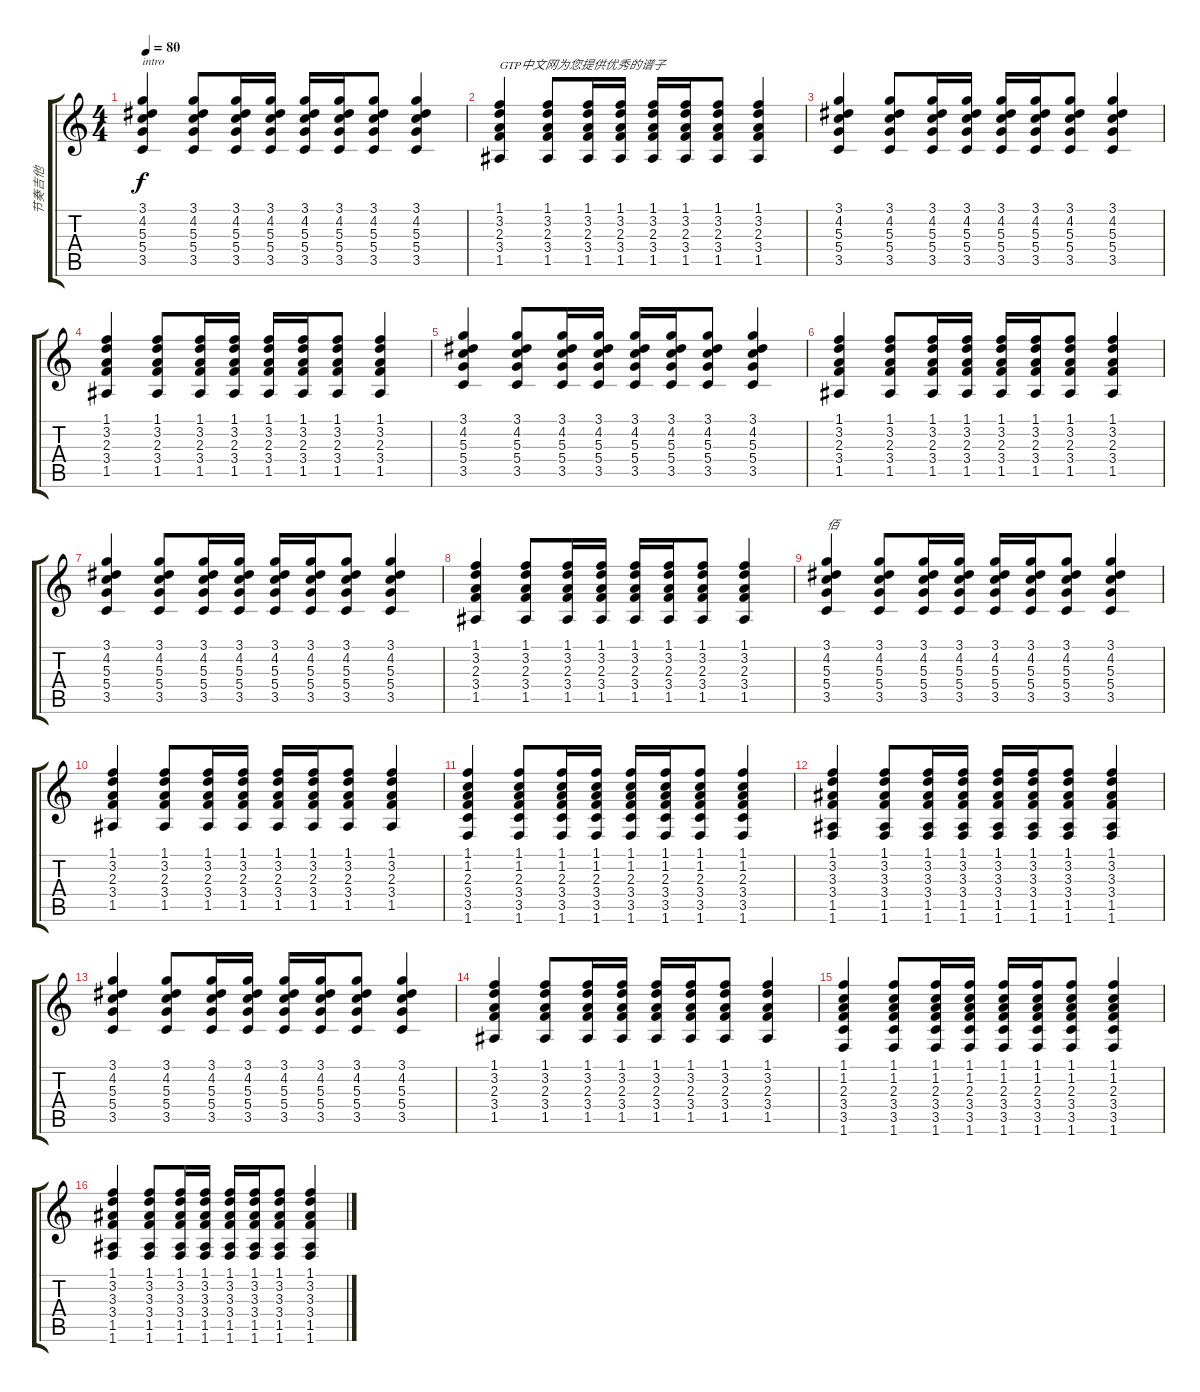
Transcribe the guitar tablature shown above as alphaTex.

\track ("节奏吉他" "节奏吉他") {instrument acousticguitarsteel}
\staff {score tabs}
\tuning (E4 B3 G3 D3 A2 E2) {hide}
\ts (4 4)
\tempo 80
\clef g2
\ks c
(3.1 4.2 5.3 5.4 3.5).4{txt "intro" dy f instrument acousticguitarsteel} (3.1 4.2 5.3 5.4 3.5).8 (3.1 4.2 5.3 5.4 3.5).16 (3.1 4.2 5.3 5.4 3.5).16 (3.1 4.2 5.3 5.4 3.5).16 (3.1 4.2 5.3 5.4 3.5).16 (3.1 4.2 5.3 5.4 3.5).8 (3.1 4.2 5.3 5.4 3.5).4 |
(1.1 3.2 2.3 3.4 1.5).4{txt "GTP中文网为您提供优秀的谱子"} (1.1 3.2 2.3 3.4 1.5).8 (1.1 3.2 2.3 3.4 1.5).16 (1.1 3.2 2.3 3.4 1.5).16 (1.1 3.2 2.3 3.4 1.5).16 (1.1 3.2 2.3 3.4 1.5).16 (1.1 3.2 2.3 3.4 1.5).8 (1.1 3.2 2.3 3.4 1.5).4 |
(3.1 4.2 5.3 5.4 3.5).4 (3.1 4.2 5.3 5.4 3.5).8 (3.1 4.2 5.3 5.4 3.5).16 (3.1 4.2 5.3 5.4 3.5).16 (3.1 4.2 5.3 5.4 3.5).16 (3.1 4.2 5.3 5.4 3.5).16 (3.1 4.2 5.3 5.4 3.5).8 (3.1 4.2 5.3 5.4 3.5).4 |
(1.1 3.2 2.3 3.4 1.5).4 (1.1 3.2 2.3 3.4 1.5).8 (1.1 3.2 2.3 3.4 1.5).16 (1.1 3.2 2.3 3.4 1.5).16 (1.1 3.2 2.3 3.4 1.5).16 (1.1 3.2 2.3 3.4 1.5).16 (1.1 3.2 2.3 3.4 1.5).8 (1.1 3.2 2.3 3.4 1.5).4 |
(3.1 4.2 5.3 5.4 3.5).4 (3.1 4.2 5.3 5.4 3.5).8 (3.1 4.2 5.3 5.4 3.5).16 (3.1 4.2 5.3 5.4 3.5).16 (3.1 4.2 5.3 5.4 3.5).16 (3.1 4.2 5.3 5.4 3.5).16 (3.1 4.2 5.3 5.4 3.5).8 (3.1 4.2 5.3 5.4 3.5).4 |
(1.1 3.2 2.3 3.4 1.5).4 (1.1 3.2 2.3 3.4 1.5).8 (1.1 3.2 2.3 3.4 1.5).16 (1.1 3.2 2.3 3.4 1.5).16 (1.1 3.2 2.3 3.4 1.5).16 (1.1 3.2 2.3 3.4 1.5).16 (1.1 3.2 2.3 3.4 1.5).8 (1.1 3.2 2.3 3.4 1.5).4 |
(3.1 4.2 5.3 5.4 3.5).4 (3.1 4.2 5.3 5.4 3.5).8 (3.1 4.2 5.3 5.4 3.5).16 (3.1 4.2 5.3 5.4 3.5).16 (3.1 4.2 5.3 5.4 3.5).16 (3.1 4.2 5.3 5.4 3.5).16 (3.1 4.2 5.3 5.4 3.5).8 (3.1 4.2 5.3 5.4 3.5).4 |
(1.1 3.2 2.3 3.4 1.5).4 (1.1 3.2 2.3 3.4 1.5).8 (1.1 3.2 2.3 3.4 1.5).16 (1.1 3.2 2.3 3.4 1.5).16 (1.1 3.2 2.3 3.4 1.5).16 (1.1 3.2 2.3 3.4 1.5).16 (1.1 3.2 2.3 3.4 1.5).8 (1.1 3.2 2.3 3.4 1.5).4 |
(3.1 4.2 5.3 5.4 3.5).4{txt "佰"} (3.1 4.2 5.3 5.4 3.5).8 (3.1 4.2 5.3 5.4 3.5).16 (3.1 4.2 5.3 5.4 3.5).16 (3.1 4.2 5.3 5.4 3.5).16 (3.1 4.2 5.3 5.4 3.5).16 (3.1 4.2 5.3 5.4 3.5).8 (3.1 4.2 5.3 5.4 3.5).4 |
(1.1 3.2 2.3 3.4 1.5).4 (1.1 3.2 2.3 3.4 1.5).8 (1.1 3.2 2.3 3.4 1.5).16 (1.1 3.2 2.3 3.4 1.5).16 (1.1 3.2 2.3 3.4 1.5).16 (1.1 3.2 2.3 3.4 1.5).16 (1.1 3.2 2.3 3.4 1.5).8 (1.1 3.2 2.3 3.4 1.5).4 |
(1.1 1.2 2.3 3.4 3.5 1.6).4 (1.1 1.2 2.3 3.4 3.5 1.6).8 (1.1 1.2 2.3 3.4 3.5 1.6).16 (1.1 1.2 2.3 3.4 3.5 1.6).16 (1.1 1.2 2.3 3.4 3.5 1.6).16 (1.1 1.2 2.3 3.4 3.5 1.6).16 (1.1 1.2 2.3 3.4 3.5 1.6).8 (1.1 1.2 2.3 3.4 3.5 1.6).4 |
(1.1 3.2 3.3 3.4 1.5 1.6).4 (1.1 3.2 3.3 3.4 1.5 1.6).8 (1.1 3.2 3.3 3.4 1.5 1.6).16 (1.1 3.2 3.3 3.4 1.5 1.6).16 (1.1 3.2 3.3 3.4 1.5 1.6).16 (1.1 3.2 3.3 3.4 1.5 1.6).16 (1.1 3.2 3.3 3.4 1.5 1.6).8 (1.1 3.2 3.3 3.4 1.5 1.6).4 |
(3.1 4.2 5.3 5.4 3.5).4 (3.1 4.2 5.3 5.4 3.5).8 (3.1 4.2 5.3 5.4 3.5).16 (3.1 4.2 5.3 5.4 3.5).16 (3.1 4.2 5.3 5.4 3.5).16 (3.1 4.2 5.3 5.4 3.5).16 (3.1 4.2 5.3 5.4 3.5).8 (3.1 4.2 5.3 5.4 3.5).4 |
(1.1 3.2 2.3 3.4 1.5).4 (1.1 3.2 2.3 3.4 1.5).8 (1.1 3.2 2.3 3.4 1.5).16 (1.1 3.2 2.3 3.4 1.5).16 (1.1 3.2 2.3 3.4 1.5).16 (1.1 3.2 2.3 3.4 1.5).16 (1.1 3.2 2.3 3.4 1.5).8 (1.1 3.2 2.3 3.4 1.5).4 |
(1.1 1.2 2.3 3.4 3.5 1.6).4 (1.1 1.2 2.3 3.4 3.5 1.6).8 (1.1 1.2 2.3 3.4 3.5 1.6).16 (1.1 1.2 2.3 3.4 3.5 1.6).16 (1.1 1.2 2.3 3.4 3.5 1.6).16 (1.1 1.2 2.3 3.4 3.5 1.6).16 (1.1 1.2 2.3 3.4 3.5 1.6).8 (1.1 1.2 2.3 3.4 3.5 1.6).4 |
(1.1 3.2 3.3 3.4 1.5 1.6).4 (1.1 3.2 3.3 3.4 1.5 1.6).8 (1.1 3.2 3.3 3.4 1.5 1.6).16 (1.1 3.2 3.3 3.4 1.5 1.6).16 (1.1 3.2 3.3 3.4 1.5 1.6).16 (1.1 3.2 3.3 3.4 1.5 1.6).16 (1.1 3.2 3.3 3.4 1.5 1.6).8 (1.1 3.2 3.3 3.4 1.5 1.6).4
